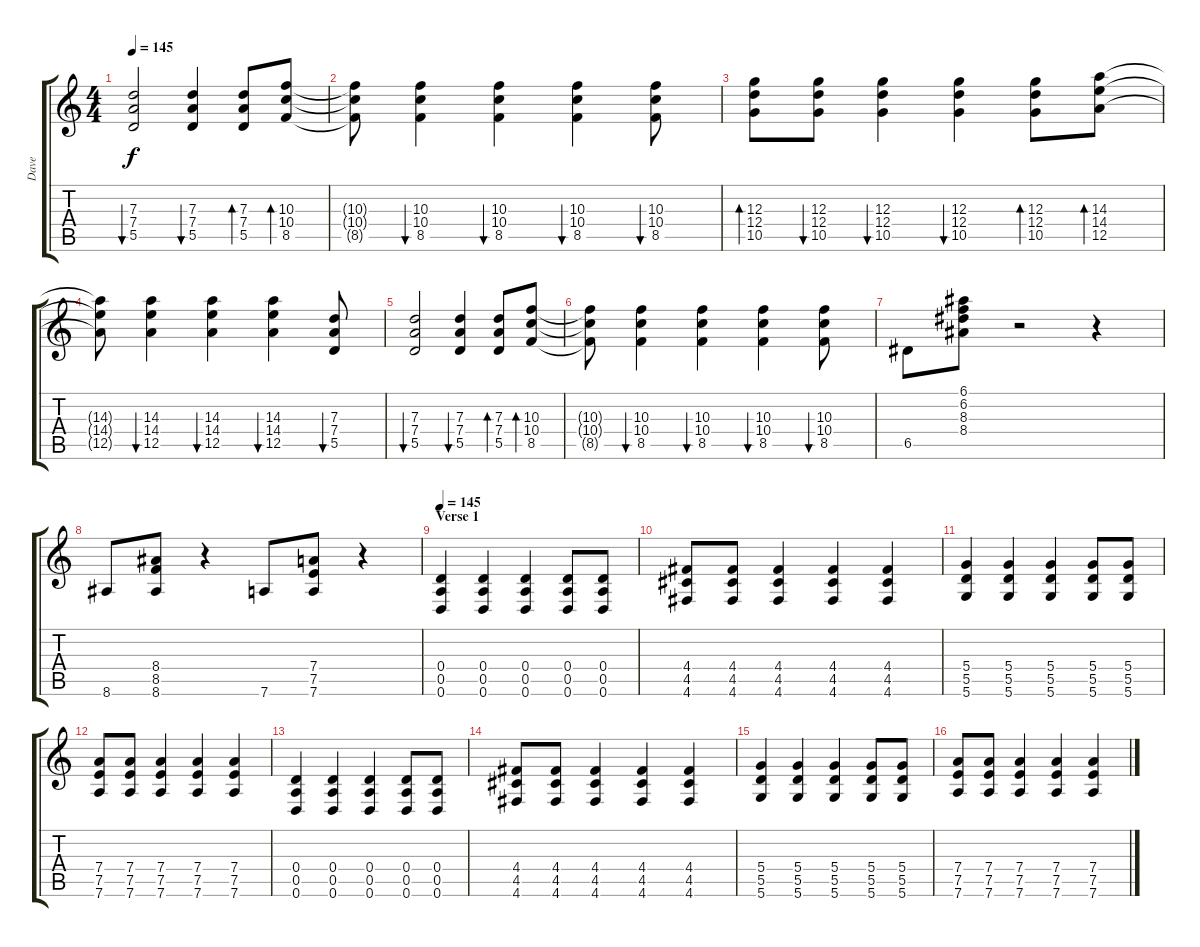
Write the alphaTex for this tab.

\track ("Dave" "Dave") {instrument overdrivenguitar}
\staff {score tabs}
\tuning (E4 B3 G3 D3 A2 D2) {hide}
\ts (4 4)
\tempo 145
\clef g2
\ks c
(7.3 7.4 5.5).2{bu 240 dy f instrument acousticguitarsteel} (7.3 7.4 5.5).4{bu 240} (7.3 7.4 5.5).8{bd 240} (10.3 10.4 8.5).8{bd 240} |
(10.3{t} 10.4{t} 8.5{t}).8 (10.3 10.4 8.5).4{bu 240} (10.3 10.4 8.5).4{bu 240} (10.3 10.4 8.5).4{bu 240} (10.3 10.4 8.5).8{bu 240} |
(12.3 12.4 10.5).8{bd 240} (12.3 12.4 10.5).8{bu 240} (12.3 12.4 10.5).4{bu 240} (12.3 12.4 10.5).4{bu 240} (12.3 12.4 10.5).8{bd 240} (14.3 14.4 12.5).8{bd 240} |
(14.3{t} 14.4{t} 12.5{t}).8 (14.3 14.4 12.5).4{bu 240} (14.3 14.4 12.5).4{bu 240} (14.3 14.4 12.5).4{bu 240} (7.3 7.4 5.5).8{bu 240} |
(7.3 7.4 5.5).2{bu 240 instrument acousticguitarsteel} (7.3 7.4 5.5).4{bu 240} (7.3 7.4 5.5).8{bd 240} (10.3 10.4 8.5).8{bd 240} |
(10.3{t} 10.4{t} 8.5{t}).8 (10.3 10.4 8.5).4{bu 240} (10.3 10.4 8.5).4{bu 240} (10.3 10.4 8.5).4{bu 240} (10.3 10.4 8.5).8{bu 240} |
6.5.8 (6.1 6.2 8.3 8.4).8 r.2 r.4 |
8.6.8 (8.4 8.5 8.6).8 r.4 7.6.8 (7.4 7.5 7.6).8 r.4 |
\section ("" "Verse 1")
\tempo 145
(0.4 0.5 0.6).4{volume 16 instrument distortionguitar} (0.4 0.5 0.6).4 (0.4 0.5 0.6).4 (0.4 0.5 0.6).8 (0.4 0.5 0.6).8 |
(4.4 4.5 4.6).8 (4.4 4.5 4.6).8 (4.4 4.5 4.6).4 (4.4 4.5 4.6).4 (4.4 4.5 4.6).4 |
(5.4 5.5 5.6).4{volume 14 instrument distortionguitar} (5.4 5.5 5.6).4 (5.4 5.5 5.6).4 (5.4 5.5 5.6).8 (5.4 5.5 5.6).8 |
(7.4 7.5 7.6).8 (7.4 7.5 7.6).8 (7.4 7.5 7.6).4 (7.4 7.5 7.6).4 (7.4 7.5 7.6).4 |
(0.4 0.5 0.6).4{volume 14 instrument distortionguitar} (0.4 0.5 0.6).4 (0.4 0.5 0.6).4 (0.4 0.5 0.6).8 (0.4 0.5 0.6).8 |
(4.4 4.5 4.6).8 (4.4 4.5 4.6).8 (4.4 4.5 4.6).4 (4.4 4.5 4.6).4 (4.4 4.5 4.6).4 |
(5.4 5.5 5.6).4{volume 14 instrument distortionguitar} (5.4 5.5 5.6).4 (5.4 5.5 5.6).4 (5.4 5.5 5.6).8 (5.4 5.5 5.6).8 |
(7.4 7.5 7.6).8 (7.4 7.5 7.6).8 (7.4 7.5 7.6).4 (7.4 7.5 7.6).4 (7.4 7.5 7.6).4
